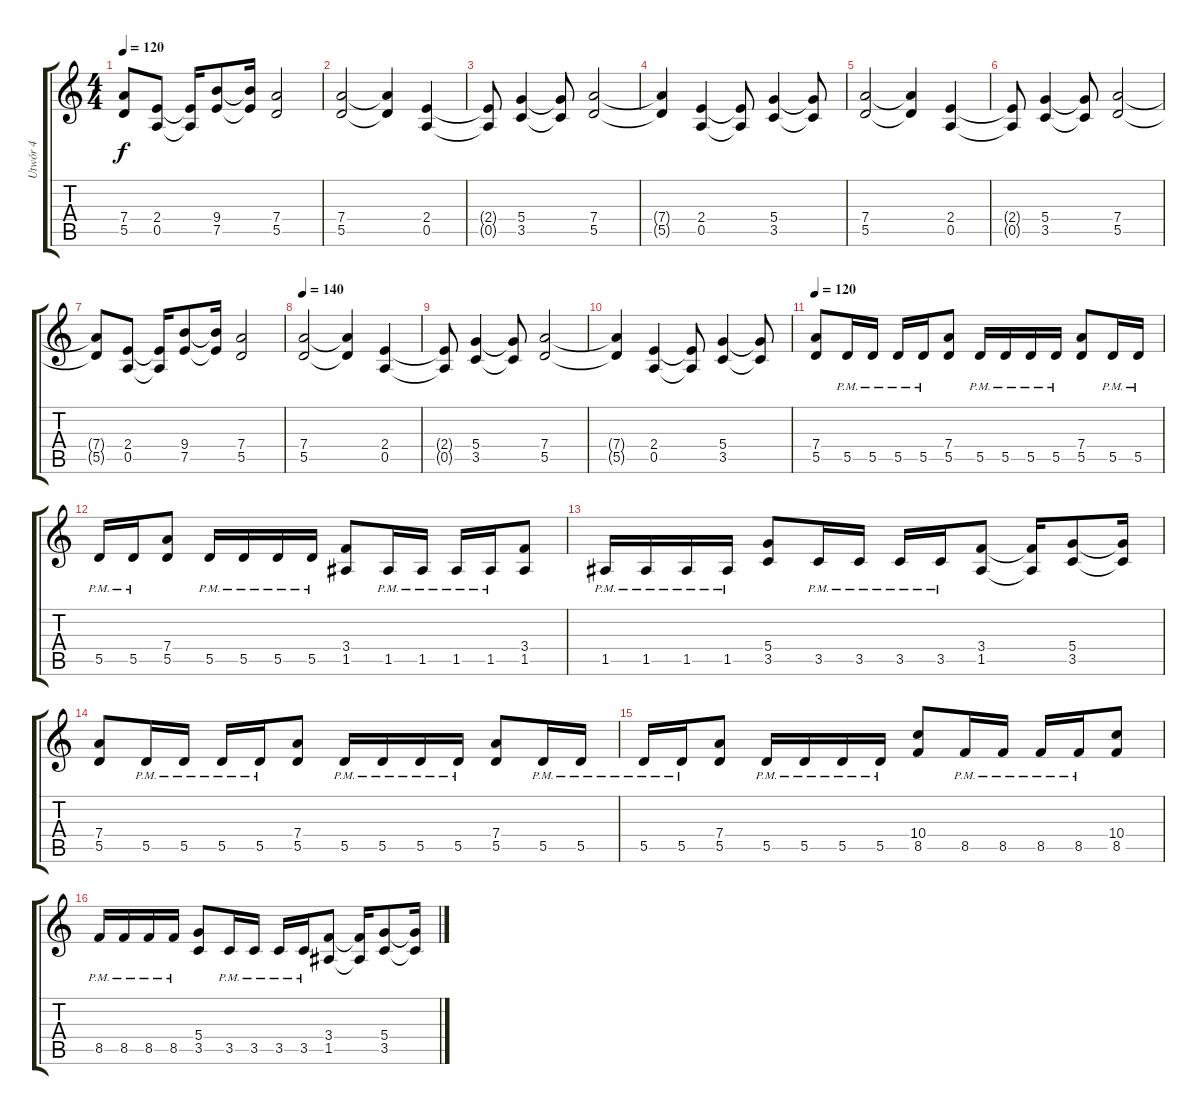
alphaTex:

\track ("Utwór 4" "Utwór 4") {instrument distortionguitar}
\staff {score tabs}
\tuning (E4 B3 G3 D3 A2 E2) {hide}
\ts (4 4)
\tempo 120
\clef g2
\ks c
(7.4{t} 5.5{t}).8{dy f} (2.4 0.5).8 (2.4{t} 0.5{t}).16 (9.4 7.5).8 (9.4{t} 7.5{t}).16 (7.4 5.5).2 |
(7.4 5.5).2 (7.4{t} 5.5{t}).4 (2.4 0.5).4 |
(2.4{t} 0.5{t}).8 (5.4 3.5).4 (5.4{t} 3.5{t}).8 (7.4 5.5).2 |
(7.4{t} 5.5{t}).4 (2.4 0.5).4 (2.4{t} 0.5{t}).8 (5.4 3.5).4 (5.4{t} 3.5{t}).8 |
(7.4 5.5).2 (7.4{t} 5.5{t}).4 (2.4 0.5).4 |
(2.4{t} 0.5{t}).8 (5.4 3.5).4 (5.4{t} 3.5{t}).8 (7.4 5.5).2 |
(7.4{t} 5.5{t}).8 (2.4 0.5).8 (2.4{t} 0.5{t}).16 (9.4 7.5).8 (9.4{t} 7.5{t}).16 (7.4 5.5).2 |
\tempo 140
(7.4 5.5).2 (7.4{t} 5.5{t}).4 (2.4 0.5).4 |
(2.4{t} 0.5{t}).8 (5.4 3.5).4 (5.4{t} 3.5{t}).8 (7.4 5.5).2 |
(7.4{t} 5.5{t}).4 (2.4 0.5).4 (2.4{t} 0.5{t}).8 (5.4 3.5).4 (5.4{t} 3.5{t}).8 |
\tempo 120
(7.4 5.5).8 5.5{pm}.16 5.5{pm}.16 5.5{pm}.16 5.5{pm}.16 (7.4 5.5).8 5.5{pm}.16 5.5{pm}.16 5.5{pm}.16 5.5{pm}.16 (7.4 5.5).8 5.5{pm}.16 5.5{pm}.16 |
5.5{pm}.16 5.5{pm}.16 (7.4 5.5).8 5.5{pm}.16 5.5{pm}.16 5.5{pm}.16 5.5{pm}.16 (3.4 1.5).8 1.5{pm}.16 1.5{pm}.16 1.5{pm}.16 1.5{pm}.16 (3.4 1.5).8 |
1.5{pm}.16 1.5{pm}.16 1.5{pm}.16 1.5{pm}.16 (5.4 3.5).8 3.5{pm}.16 3.5{pm}.16 3.5{pm}.16 3.5{pm}.16 (3.4 1.5).8 (3.4{t} 1.5{t}).16 (5.4 3.5).8 (5.4{t} 3.5{t}).16 |
(7.4 5.5).8 5.5{pm}.16 5.5{pm}.16 5.5{pm}.16 5.5{pm}.16 (7.4 5.5).8 5.5{pm}.16 5.5{pm}.16 5.5{pm}.16 5.5{pm}.16 (7.4 5.5).8 5.5{pm}.16 5.5{pm}.16 |
5.5{pm}.16 5.5{pm}.16 (7.4 5.5).8 5.5{pm}.16 5.5{pm}.16 5.5{pm}.16 5.5{pm}.16 (10.4 8.5).8 8.5{pm}.16 8.5{pm}.16 8.5{pm}.16 8.5{pm}.16 (10.4 8.5).8 |
8.5{pm}.16 8.5{pm}.16 8.5{pm}.16 8.5{pm}.16 (5.4 3.5).8 3.5{pm}.16 3.5{pm}.16 3.5{pm}.16 3.5{pm}.16 (3.4 1.5).8 (3.4{t} 1.5{t}).16 (5.4 3.5).8 (5.4{t} 3.5{t}).16
